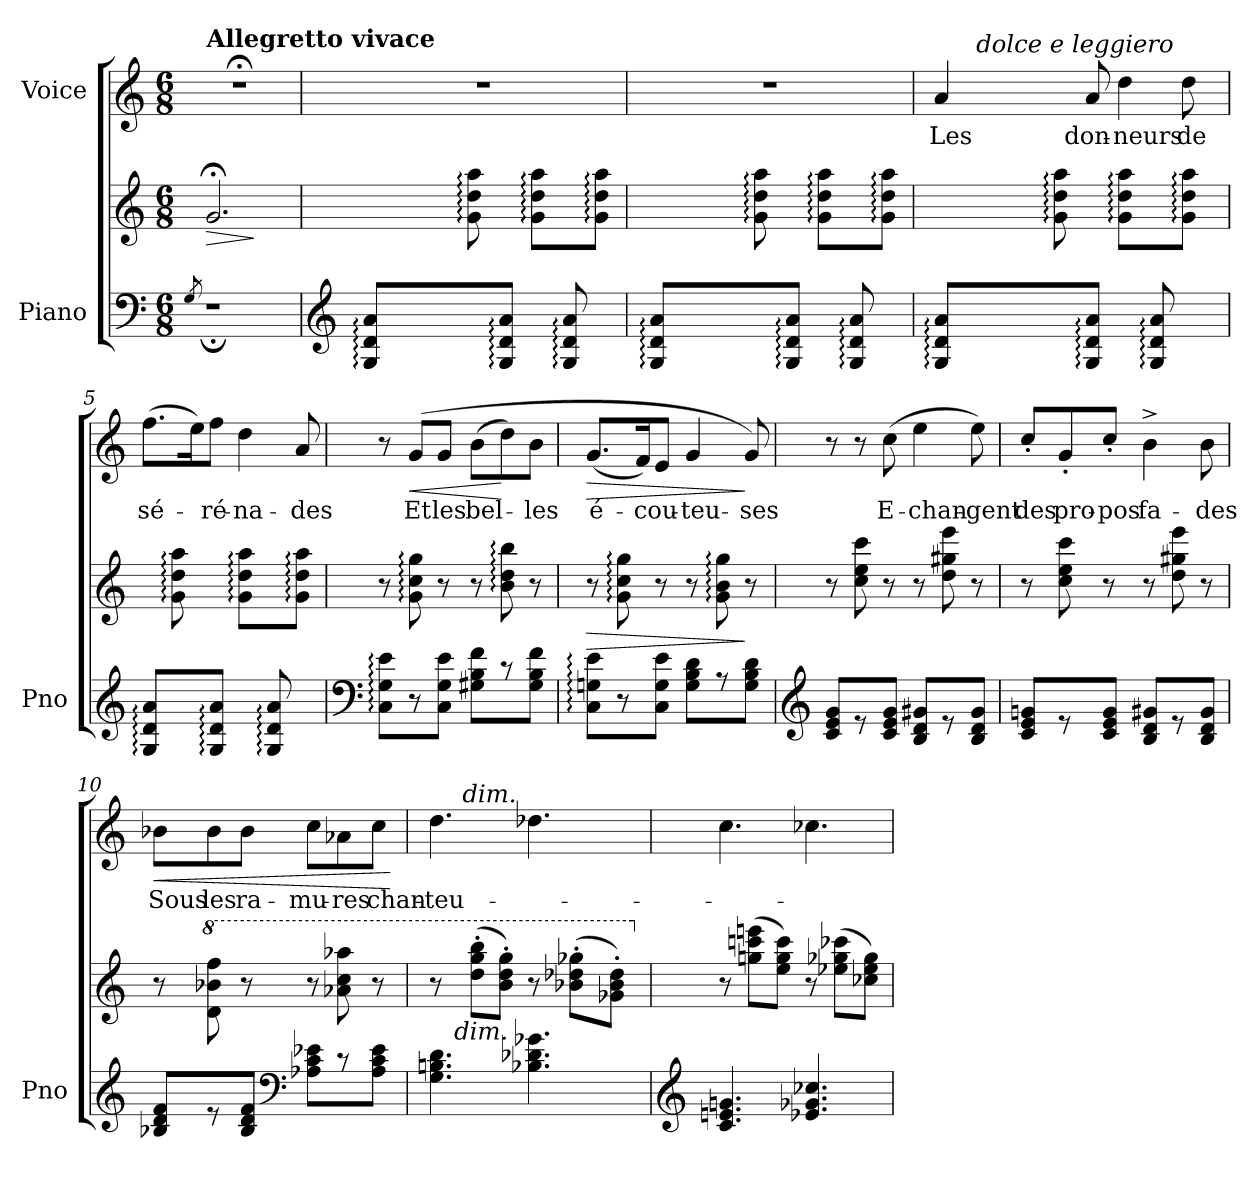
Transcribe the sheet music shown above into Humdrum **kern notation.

**kern	**kern	**dynam	**kern	**text	**dynam
*part2	*part2	*part2	*part1	*part1	*part1
*staff3	*staff2	*staff2/3	*staff1	*staff1	*staff1
*I"Piano	*	*	*I"Voice	*	*
*I'Pno	*	*	*	*	*
*clefF4	*clefG2	*	*clefG2	*	*
*k[]	*k[]	*	*k[]	*	*
*C:	*C:	*	*C:	*	*
*M6/8	*M6/8	*	*M6/8	*	*
=1	=1	=1	=1	=1	=1
8qG/	.	.	.	.	.
*^	*	*	*	*	*
!	!	!	!	!LO:TX:a:B:t=Allegretto vivace	!	!
!	!LO:N:vis=1	!	!LO:HP:b	!LO:N:vis=1	!	!
2.ryy	2.r;<	2.g;</)	>	2.r;<	.	.
*v	*v	*	*	*	*	*
*	*	*	*MM189	*	*
.	.	]	.	.	.
=2	=2	=2	=2	=2	=2
*clefG2	*	*	*	*	*
*	*^	*	*	*	*
8G/:: 8d/:: 8a/::L	2.ryy	8ryy	.	2.r	.	.
8ryy	.	8g\:: 8dd\:: 8aa\::	.	.	.	.
8G/:: 8d/:: 8a/::J	.	8ryy	.	.	.	.
8ryy	.	8g\:: 8dd\:: 8aa\::L	.	.	.	.
8G/:: 8d/:: 8a/::	.	8ryy	.	.	.	.
8ryy	.	8g\:: 8dd\:: 8aa\::J	.	.	.	.
=3	=3	=3	=3	=3	=3	=3
8G/:: 8d/:: 8a/::L	2.ryy	8ryy	.	2.r	.	.
8ryy	.	8g\:: 8dd\:: 8aa\::	.	.	.	.
8G/:: 8d/:: 8a/::J	.	8ryy	.	.	.	.
8ryy	.	8g\:: 8dd\:: 8aa\::L	.	.	.	.
8G/:: 8d/:: 8a/::	.	8ryy	.	.	.	.
8ryy	.	8g\:: 8dd\:: 8aa\::J	.	.	.	.
=4	=4	=4	=4	=4	=4	=4
!	!	!	!	!	!LO:LY:b	!
*	*	*	*	*^	*	*
8G/:: 8d/:: 8a/::L	2.ryy	8ryy	.	4a/	48ryy	Les	.
.	.	.	.	.	192ryy	.	.
!	!	!	!	!	!LO:TX:a:i:t=dolce  e  leggiero	!	!
.	.	.	.	.	3%2ryy	.	.
8ryy	.	8g\:: 8dd\:: 8aa\::	.	.	.	.	.
!	!	!	!	!	!	!LO:LY:b	!
8G/:: 8d/:: 8a/::J	.	8ryy	.	8a/	.	don-	.
!	!	!	!	!	!	!LO:LY:b	!
8ryy	.	8g\:: 8dd\:: 8aa\::L	.	4dd\	.	-neurs	.
8G/:: 8d/:: 8a/::	.	8ryy	.	.	.	.	.
!	!	!	!	!	!	!LO:LY:b	!
8ryy	.	8g\:: 8dd\:: 8aa\::J	.	8dd\	.	de	.
.	.	.	.	.	24ryy	.	.
.	.	.	.	.	96.ryy	.	.
!!LO:LB:g=z
=5	=5	=5	=5	=5	=5	=5	=5
!	!	!	!	!	!	!LO:LY:b	!
*	*	*	*	*v	*v	*	*
8G/:: 8d/:: 8a/::L	2ryy	8ryy	.	(>8.ff\L	sé-	.
8ryy	.	8g\:: 8dd\:: 8aa\::	.	.	.	.
.	.	.	.	16ee\k)	.	.
!	!	!	!	!	!LO:LY:b	!
8G/:: 8d/:: 8a/::J	.	8ryy	.	8ff\J	-ré-	.
!	!	!	!	!	!LO:LY:b	!
8ryy	.	8g\:: 8dd\:: 8aa\::L	.	4dd\	-na-	.
8G/:: 8d/:: 8a/::	4ryy	8ryy	.	.	.	.
!	!	!	!	!	!LO:LY:b	!
8ryy	.	8g\:: 8dd\:: 8aa\::J	.	8a/	-des	.
*	*v	*v	*	*	*	*
=6	=6	=6	=6	=6	=6
*clefF4	*	*	*	*	*
8C\:: 8G\:: 8e\::L	8r	.	8r	.	.
!	!	!	!	!LO:LY:b	!LO:HP:b
8r	8g\:: 8cc\:: 8gg\::	.	(>8g/L	Et	<
!	!	!	!	!LO:LY:b	!
8C\ 8G\ 8e\J	8r	.	8g/J	les	.
!	!	!	!	!LO:LY:b	!
8G#X\ 8B\ 8f\L	8r	.	(>8b\L	bel-	.
8r	8b\:: 8dd\:: 8bb\::	.	8dd\)	.	[
!	!	!	!	!LO:LY:b	!
8G#\ 8B\ 8f\J	8r	.	8b\J	-les	.
=7	=7	=7	=7	=7	=7
!	!	!LO:HP:b	!	!LO:LY:b	!LO:HP:b
8C\:: 8Gn\:: 8e\::L	8r	>	(<8.g/L	é-	>
8r	8g\:: 8cc\:: 8gg\::	.	.	.	.
.	.	.	16f/k)	.	.
!	!	!	!	!LO:LY:b	!
8C\ 8G\ 8e\J	8r	.	8e/J	-cou-	.
!	!	!	!	!LO:LY:b	!
8G\ 8B\ 8d\L	8r	.	4g/	-teu-	.
8r	8g\:: 8b\:: 8gg\::	.	.	.	.
!	!	!	!	!LO:LY:b	!
8G\ 8B\ 8d\J	8r	]	8g/)	-ses	]
=8	=8	=8	=8	=8	=8
*clefG2	*	*	*	*	*
8c/ 8e/ 8g/L	8r	.	8r	.	.
8r	8cc\ 8ee\ 8ccc\	.	8r	.	.
!	!	!	!	!LO:LY:b	!
8c/ 8e/ 8g/J	8r	.	(>8cc\	E-	.
!	!	!	!	!LO:LY:b	!
8B/ 8d/ 8g#X/L	8r	.	4ee\	-chan-	.
8r	8dd\ 8gg#X\ 8eee\	.	.	.	.
!	!	!	!	!LO:LY:b	!
8B/ 8d/ 8g#/J	8r	.	8ee\)	-gent	.
!!LO:LB:g=z
=9	=9	=9	=9	=9	=9
!	!	!	!	!LO:LY:b	!
8c/ 8e/ 8gn/L	8r	.	8cc'</L	des	.
!	!	!	!	!LO:LY:b	!
8r	8cc\ 8ee\ 8ccc\	.	8g'</	pro-	.
!	!	!	!	!LO:LY:b	!
8c/ 8e/ 8g/J	8r	.	8cc'</J	-pos	.
!	!	!	!	!LO:LY:b	!
8B/ 8d/ 8g#X/L	8r	.	4b^>\	fa-	.
8r	8dd\ 8gg#X\ 8eee\	.	.	.	.
!	!	!	!	!LO:LY:b	!
8B/ 8d/ 8g#/J	8r	.	8b\	-des	.
=10	=10	=10	=10	=10	=10
!	!	!	!	!LO:LY:b	!LO:HP:b
8B-X/ 8d/ 8f/L	8r	.	8b-X\L	Sous	<
*	*8va	*	*	*	*
!	!	!	!	!LO:LY:b	!
8r	8dd\ 8bb-X\ 8fff\	.	8b-\	les	.
!	!	!	!	!LO:LY:b	!
8B-/ 8d/ 8f/J	8r	.	8b-\J	ra-	.
*clefF4	*	*	*	*	*
!	!	!	!	!LO:LY:b	!
8A-X\ 8c\ 8e-X\L	8r	.	8cc\L	-mu-	.
!	!	!	!	!LO:LY:b	!
8r	8aa-X\ 8ccc\ 8aaa-X\	.	8a-X\	-res	.
!	!	!	!	!LO:LY:b	!
8A-\ 8c\ 8e-\J	8r	.	8cc\J	chan-	.
.	.	.	.	.	[
=11	=11	=11	=11	=11	=11
!	!	!	!	!LO:LY:b	!
*	*^	*	*^	*	*
4.G\ 4.Bn\ 4.d\	8r	16.ryy	.	(>4.dd\	16..ryy	-teu-	.
!	!	!LO:TX:b:i:t=dim.	!	!	!	!	!
.	.	2ryy	.	.	.	.	.
!	!	!	!	!	!LO:TX:a:i:t=dim.	!	!
.	.	.	.	.	2ryy	.	.
.	(>8ddd\'> 8ggg\'> 8bbb\'>L	.	.	.	.	.	.
.	8bb\'> 8ddd\'> 8ggg\'>J)	.	.	.	.	.	.
4.B-X\ 4.d-X\ 4.g-X\	8r	.	.	4.dd-X\	.	.	.
.	(>8bb-X\'> 8ddd-X\'> 8ggg-X\'>L	.	.	.	.	.	.
.	.	8ryy	.	.	.	.	.
.	.	.	.	.	8ryy	.	.
.	8gg-X\'> 8bb-\'> 8ddd-\'>J)	.	.	.	.	.	.
.	.	32ryy	.	.	.	.	.
.	.	.	.	.	64ryy	.	.
*	*v	*v	*	*	*	*	*
*	*	*	*v	*v	*	*
=12	=12	=12	=12	=12	=12
*clefG2	*	*	*	*	*
*	*X8va	*	*	*	*
4.c/ 4.en/ 4.gn/	8r	.	4.cc\	.	.
.	(>8ggn\ 8cccn\ 8eeen\L	.	.	.	.
.	8ee\ 8gg\ 8ccc\J)	.	.	.	.
4.e-X/ 4.g-X/ 4.cc-X/	8r	.	4.cc-X\	.	.
.	(>8ee-X\ 8gg-X\ 8ccc-X\L	.	.	.	.
.	8cc-X\ 8ee-\ 8gg-\J)	.	.	.	.
=	=	=	=	=	=
*-	*-	*-	*-	*-	*-
